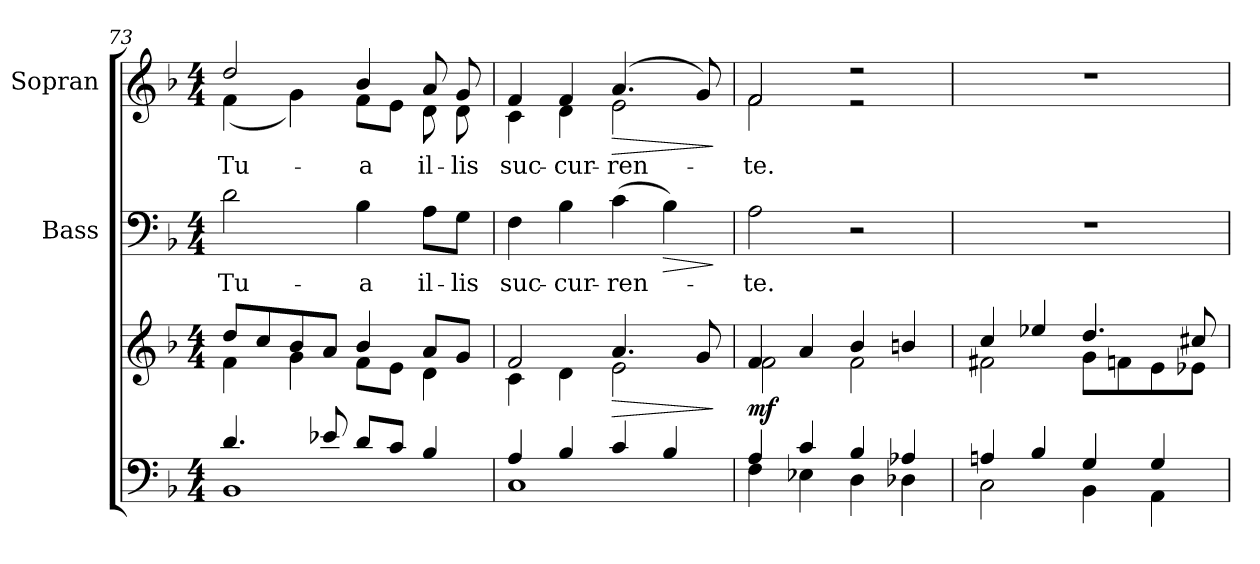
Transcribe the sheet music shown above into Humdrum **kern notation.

**kern	**kern	**dynam	**kern	**text	**dynam	**kern	**text	**dynam
*part3	*part3	*part3	*part2	*part2	*part2	*part1	*part1	*part1
*staff4	*staff3	*staff3/4	*staff2	*staff2	*staff2	*staff1	*staff1	*staff1
*	*	*	*I"Bass	*	*	*I"Sopran	*	*
*	*	*	*I'B.	*	*	*I'S.	*	*
*clefF4	*clefG2	*	*clefF4	*	*	*clefG2	*	*
*k[b-]	*k[b-]	*	*k[b-]	*	*	*k[b-]	*	*
*F:	*F:	*	*F:	*	*	*F:	*	*
*M4/4	*M4/4	*	*M4/4	*	*	*M4/4	*	*
=73	=73	=73	=73	=73	=73	=73	=73	=73
*^	*^	*	*	*	*	*	*	*
!	!	!	!	!	!	!LO:LY:b	!	!	!LO:LY:b	!
*	*	*	*	*	*	*	*	*^	*	*
4.d/	1BB-	8dd/L	4f\	.	2d\	Tu-	.	2dd/	(<4f\	Tu-	.
.	.	8cc/	.	.	.	.	.	.	.	.	.
.	.	8b-/	4g\	.	.	.	.	.	4g\)	.	.
8e-X/	.	8a/J	.	.	.	.	.	.	.	.	.
!	!	!	!	!	!	!LO:LY:b	!	!	!	!LO:LY:b	!
8d/L	.	4b-/	8f\L	.	4B-\	-a	.	4b-/	8f\L	-a	.
8c/J	.	.	8e\J	.	.	.	.	.	8e\J	.	.
!	!	!	!	!	!	!LO:LY:b	!	!	!	!LO:LY:b	!
4B-/	.	8a/L	4d\	.	8A\L	il-	.	8a/	8d\	il-	.
!	!	!	!	!	!	!LO:LY:b	!	!	!	!LO:LY:b	!
.	.	8g/J	.	.	8G\J	-lis	.	8g/	8d\	-lis	.
=74	=74	=74	=74	=74	=74	=74	=74	=74	=74	=74	=74
!	!	!	!	!	!	!LO:LY:b	!	!	!	!LO:LY:b	!
4A/	1C	2f/	4c\	.	4F\	suc-	.	4f/	4c\	suc-	.
!	!	!	!	!	!	!LO:LY:b	!	!	!	!LO:LY:b	!
4B-/	.	.	4d\	.	4B-\	-cur-	.	4f/	4d\	-cur-	.
!	!	!	!	!LO:HP:b	!	!LO:LY:b	!	!	!	!LO:LY:b	!LO:HP:b
4c/	.	4.a/	2e\	>	(>4c\	-ren-	.	(4.a/	2e\	-ren-	>
!	!	!	!	!	!	!	!LO:HP:b	!	!	!	!
4B-/	.	.	.	.	4B-\)	.	>	.	.	.	.
.	.	8g/	.	.	.	.	.	8g/)	.	.	.
*v	*v	*	*	*	*	*	*	*v	*v	*	*
*	*v	*v	*	*	*	*	*	*	*
.	.	]	.	.	]	.	.	]
=75	=75	=75	=75	=75	=75	=75	=75	=75
*^	*^	*	*	*	*	*	*	*
!	!	!	!	!LO:DY:b	!	!LO:LY:b	!	!	!LO:LY:b	!
*	*	*	*	*	*	*	*	*^	*	*
4A/	4F\	4f/	2f\	mf	2A\	-te.	.	2f/	2f\	-te.	.
4c/	4E-X\	4a/	.	.	.	.	.	.	.	.	.
4B-/	4D\	4b-/	2f\	.	2r	.	.	2r	2r	.	.
4A-X/	4D-X\	4bn/	.	.	.	.	.	.	.	.	.
*	*	*	*	*	*	*	*	*v	*v	*	*
!!LO:LB:g=z
=76	=76	=76	=76	=76	=76	=76	=76	=76	=76	=76
4An/	2C\	4cc/	2f#X\	.	1r	.	.	1r	.	.
4B-/	.	4ee-X/	.	.	.	.	.	.	.	.
4G/	4BB-\	4.dd/	8g\L	.	.	.	.	.	.	.
.	.	.	8fn\	.	.	.	.	.	.	.
4G/	4AA\	.	8e\	.	.	.	.	.	.	.
.	.	8cc#X/	8e-X\J	.	.	.	.	.	.	.
*v	*v	*	*	*	*	*	*	*	*	*
*	*v	*v	*	*	*	*	*	*	*
=	=	=	=	=	=	=	=	=
*-	*-	*-	*-	*-	*-	*-	*-	*-
